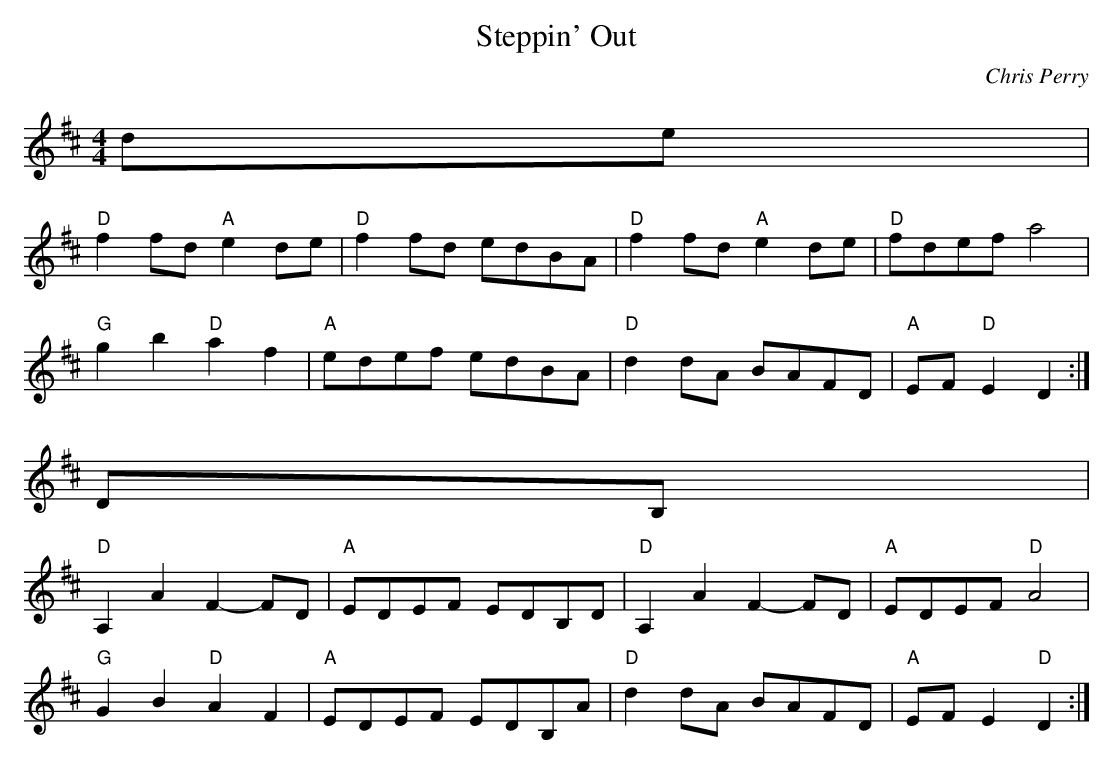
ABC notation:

X:1
T:Steppin' Out
C:Chris Perry
M:4/4
L:1/8
K:D
de |
"D"f2 fd "A"e2 de |"D"f2 fd edBA |"D"f2 fd "A"e2 de |"D"fdef a4 |
"G"g2 b2 "D"a2 f2 |"A"edef edBA |"D"d2 dA BAFD |"A"EF "D"E2 D2 :|
DB, |
"D"A,2 A2 F2 -FD |"A"EDEF EDB,D |"D"A,2 A2 F2 -FD |"A"EDEF "D"A4 |
"G"G2 B2 "D"A2 F2 |"A"EDEF EDB,A |"D"d2 dA BAFD |"A"EF E2 "D"D2 :|
